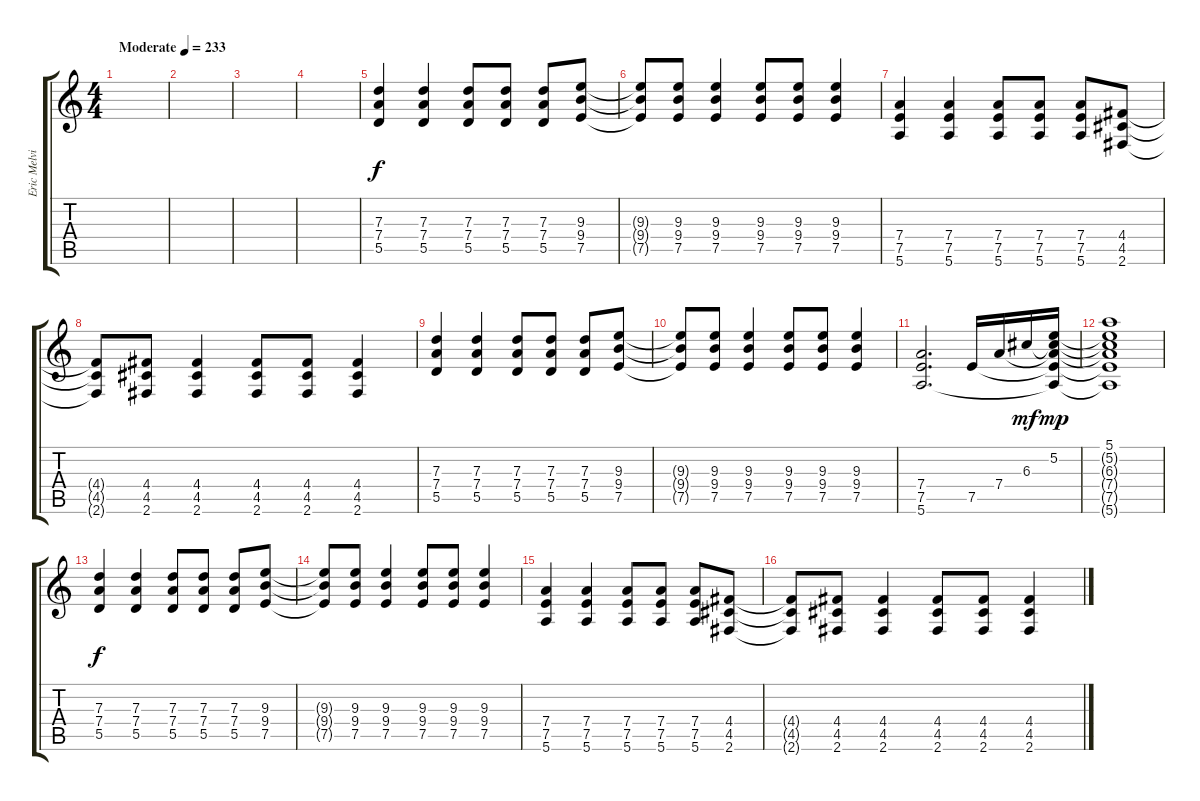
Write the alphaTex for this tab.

\track ("Eric Melvin" "Eric Melvi") {instrument distortionguitar}
\staff {score tabs}
\tuning (E4 B3 G3 D3 A2 E2) {hide}
\ts (4 4)
\tempo (233 "Moderate")
\clef g2
\ks c
|
|
|
|
(7.3 7.4 5.5).4 (7.3 7.4 5.5).4 (7.3 7.4 5.5).8 (7.3 7.4 5.5).8 (7.3 7.4 5.5).8 (9.3 9.4 7.5).8 |
(9.3{t} 9.4{t} 7.5{t}).8 (9.3 9.4 7.5).8 (9.3 9.4 7.5).4 (9.3 9.4 7.5).8 (9.3 9.4 7.5).8 (9.3 9.4 7.5).4 |
(7.4 7.5 5.6).4 (7.4 7.5 5.6).4 (7.4 7.5 5.6).8 (7.4 7.5 5.6).8 (7.4 7.5 5.6).8 (4.4 4.5 2.6).8 |
(4.4{t} 4.5{t} 2.6{t}).8 (4.4 4.5 2.6).8 (4.4 4.5 2.6).4 (4.4 4.5 2.6).8 (4.4 4.5 2.6).8 (4.4 4.5 2.6).4 |
(7.3 7.4 5.5).4 (7.3 7.4 5.5).4 (7.3 7.4 5.5).8 (7.3 7.4 5.5).8 (7.3 7.4 5.5).8 (9.3 9.4 7.5).8 |
(9.3{t} 9.4{t} 7.5{t}).8 (9.3 9.4 7.5).8 (9.3 9.4 7.5).4 (9.3 9.4 7.5).8 (9.3 9.4 7.5).8 (9.3 9.4 7.5).4 |
(7.4 7.5 5.6).2{d} 7.5.16 7.4.16 6.3.16{dy mf} (5.2 6.3{t} 7.4{t} 7.5{t} 5.6{t}).16{dy mp} |
(5.1 5.2{t} 6.3{t} 7.4{t} 7.5{t} 5.6{t}).1 |
(7.3 7.4 5.5).4{dy f} (7.3 7.4 5.5).4 (7.3 7.4 5.5).8 (7.3 7.4 5.5).8 (7.3 7.4 5.5).8 (9.3 9.4 7.5).8 |
(9.3{t} 9.4{t} 7.5{t}).8 (9.3 9.4 7.5).8 (9.3 9.4 7.5).4 (9.3 9.4 7.5).8 (9.3 9.4 7.5).8 (9.3 9.4 7.5).4 |
(7.4 7.5 5.6).4 (7.4 7.5 5.6).4 (7.4 7.5 5.6).8 (7.4 7.5 5.6).8 (7.4 7.5 5.6).8 (4.4 4.5 2.6).8 |
(4.4{t} 4.5{t} 2.6{t}).8 (4.4 4.5 2.6).8 (4.4 4.5 2.6).4 (4.4 4.5 2.6).8 (4.4 4.5 2.6).8 (4.4 4.5 2.6).4
